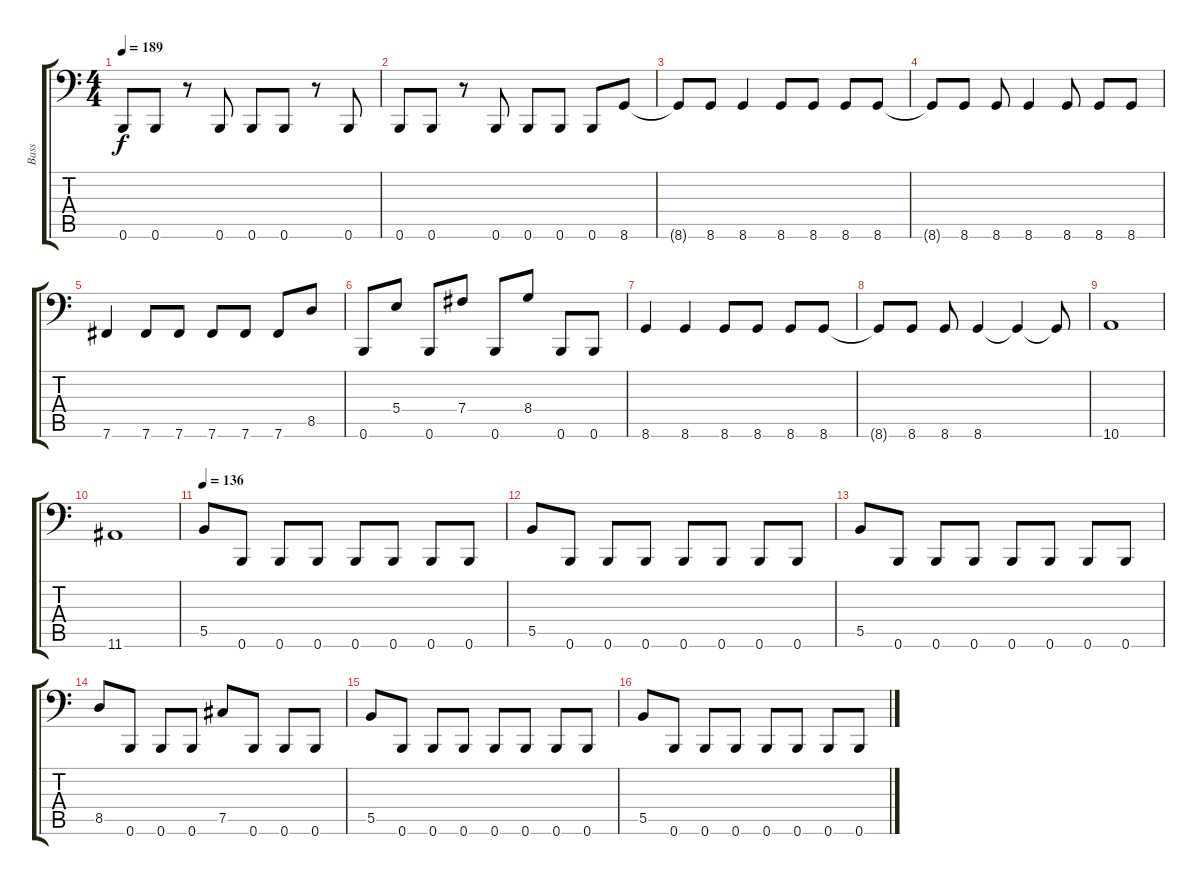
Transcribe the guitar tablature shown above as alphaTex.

\track ("Bass" "Bass") {instrument electricbassfinger}
\staff {score tabs}
\tuning (C3 G2 E2 B1 Gb1 B0) {hide}
\ts (4 4)
\tempo 189
\clef f4
\ks c
0.6.8{dy f} 0.6.8 r.8 0.6.8 0.6.8 0.6.8 r.8 0.6.8 |
0.6.8 0.6.8 r.8 0.6.8 0.6.8 0.6.8 0.6.8 8.6.8 |
8.6{t}.8 8.6.8 8.6.4 8.6.8 8.6.8 8.6.8 8.6.8 |
8.6{t}.8 8.6.8 8.6.8 8.6.4 8.6.8 8.6.8 8.6.8 |
7.6.4 7.6.8 7.6.8 7.6.8 7.6.8 7.6.8 8.5.8 |
0.6.8 5.4.8 0.6.8 7.4.8 0.6.8 8.4.8 0.6.8 0.6.8 |
8.6.4 8.6.4 8.6.8 8.6.8 8.6.8 8.6.8 |
8.6{t}.8 8.6.8 8.6.8 8.6.4 8.6{t}.4 8.6{t}.8 |
10.6.1 |
11.6.1 |
\tempo 136
5.5.8 0.6.8 0.6.8 0.6.8 0.6.8 0.6.8 0.6.8 0.6.8 |
5.5.8 0.6.8 0.6.8 0.6.8 0.6.8 0.6.8 0.6.8 0.6.8 |
5.5.8 0.6.8 0.6.8 0.6.8 0.6.8 0.6.8 0.6.8 0.6.8 |
8.5.8 0.6.8 0.6.8 0.6.8 7.5.8 0.6.8 0.6.8 0.6.8 |
5.5.8 0.6.8 0.6.8 0.6.8 0.6.8 0.6.8 0.6.8 0.6.8 |
5.5.8 0.6.8 0.6.8 0.6.8 0.6.8 0.6.8 0.6.8 0.6.8
